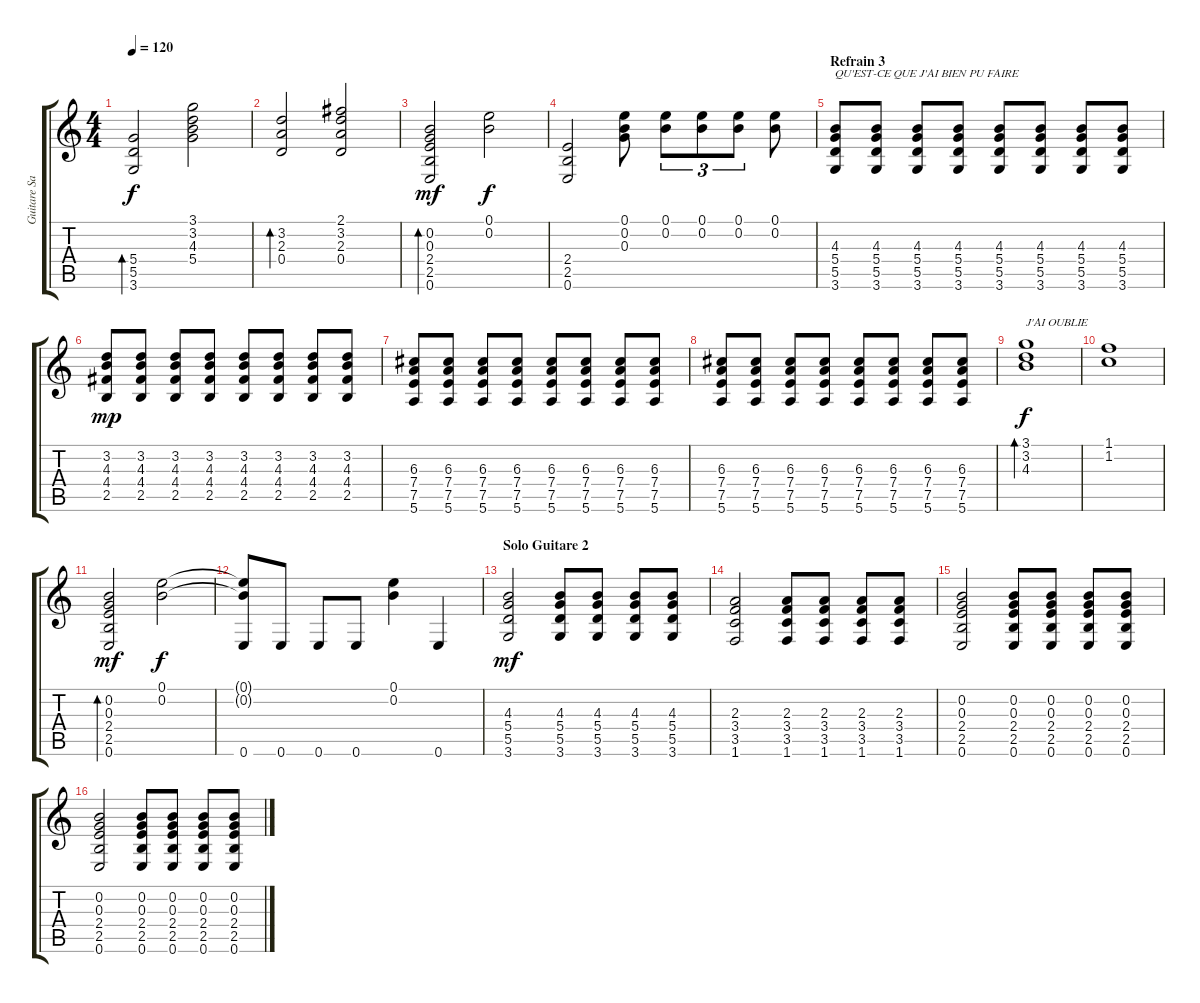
\track ("Guitare Saturer" "Guitare Sa") {instrument distortionguitar}
\staff {score tabs}
\tuning (E4 B3 G3 D3 A2 E2) {hide}
\ts (4 4)
\tempo 120
\clef g2
\ks c
(5.4 5.5 3.6).2{bd 120 dy f} (3.1 3.2 4.3 5.4).2 |
(3.2 2.3 0.4).2{bd 60} (2.1 3.2 2.3 0.4).2 |
(0.2 0.3 2.4 2.5 0.6).2{bd 120 dy mf} (0.1 0.2).2{dy f} |
(2.4 2.5 0.6).2 (0.1 0.2 0.3).8 (0.1 0.2).8{tu (3 2)} (0.1 0.2).8{tu (3 2)} (0.1 0.2).8{tu (3 2)} (0.1 0.2).8 |
\section ("" "Refrain 3")
(4.3 5.4 5.5 3.6).8{txt "QU'EST-CE QUE J'AI BIEN PU FAIRE"} (4.3 5.4 5.5 3.6).8 (4.3 5.4 5.5 3.6).8 (4.3 5.4 5.5 3.6).8 (4.3 5.4 5.5 3.6).8 (4.3 5.4 5.5 3.6).8 (4.3 5.4 5.5 3.6).8 (4.3 5.4 5.5 3.6).8 |
(3.2 4.3 4.4 2.5).8{dy mp} (3.2 4.3 4.4 2.5).8 (3.2 4.3 4.4 2.5).8 (3.2 4.3 4.4 2.5).8 (3.2 4.3 4.4 2.5).8 (3.2 4.3 4.4 2.5).8 (3.2 4.3 4.4 2.5).8 (3.2 4.3 4.4 2.5).8 |
(6.3 7.4 7.5 5.6).8 (6.3 7.4 7.5 5.6).8 (6.3 7.4 7.5 5.6).8 (6.3 7.4 7.5 5.6).8 (6.3 7.4 7.5 5.6).8 (6.3 7.4 7.5 5.6).8 (6.3 7.4 7.5 5.6).8 (6.3 7.4 7.5 5.6).8 |
(6.3 7.4 7.5 5.6).8 (6.3 7.4 7.5 5.6).8 (6.3 7.4 7.5 5.6).8 (6.3 7.4 7.5 5.6).8 (6.3 7.4 7.5 5.6).8 (6.3 7.4 7.5 5.6).8 (6.3 7.4 7.5 5.6).8 (6.3 7.4 7.5 5.6).8 |
(3.1 3.2 4.3).1{bd 60 txt "J'AI OUBLIE" dy f} |
(1.1 1.2).1 |
(0.2 0.3 2.4 2.5 0.6).2{bd 120 dy mf} (0.1 0.2).2{dy f} |
(0.1{t} 0.2{t} 0.6).8 0.6.8 0.6.8 0.6.8 (0.1 0.2).4 0.6.4 |
\section ("" "Solo Guitare 2")
(4.3 5.4 5.5 3.6).2{dy mf} (4.3 5.4 5.5 3.6).8 (4.3 5.4 5.5 3.6).8 (4.3 5.4 5.5 3.6).8 (4.3 5.4 5.5 3.6).8 |
(2.3 3.4 3.5 1.6).2 (2.3 3.4 3.5 1.6).8 (2.3 3.4 3.5 1.6).8 (2.3 3.4 3.5 1.6).8 (2.3 3.4 3.5 1.6).8 |
(0.2 0.3 2.4 2.5 0.6).2 (0.2 0.3 2.4 2.5 0.6).8 (0.2 0.3 2.4 2.5 0.6).8 (0.2 0.3 2.4 2.5 0.6).8 (0.2 0.3 2.4 2.5 0.6).8 |
(0.2 0.3 2.4 2.5 0.6).2 (0.2 0.3 2.4 2.5 0.6).8 (0.2 0.3 2.4 2.5 0.6).8 (0.2 0.3 2.4 2.5 0.6).8 (0.2 0.3 2.4 2.5 0.6).8
